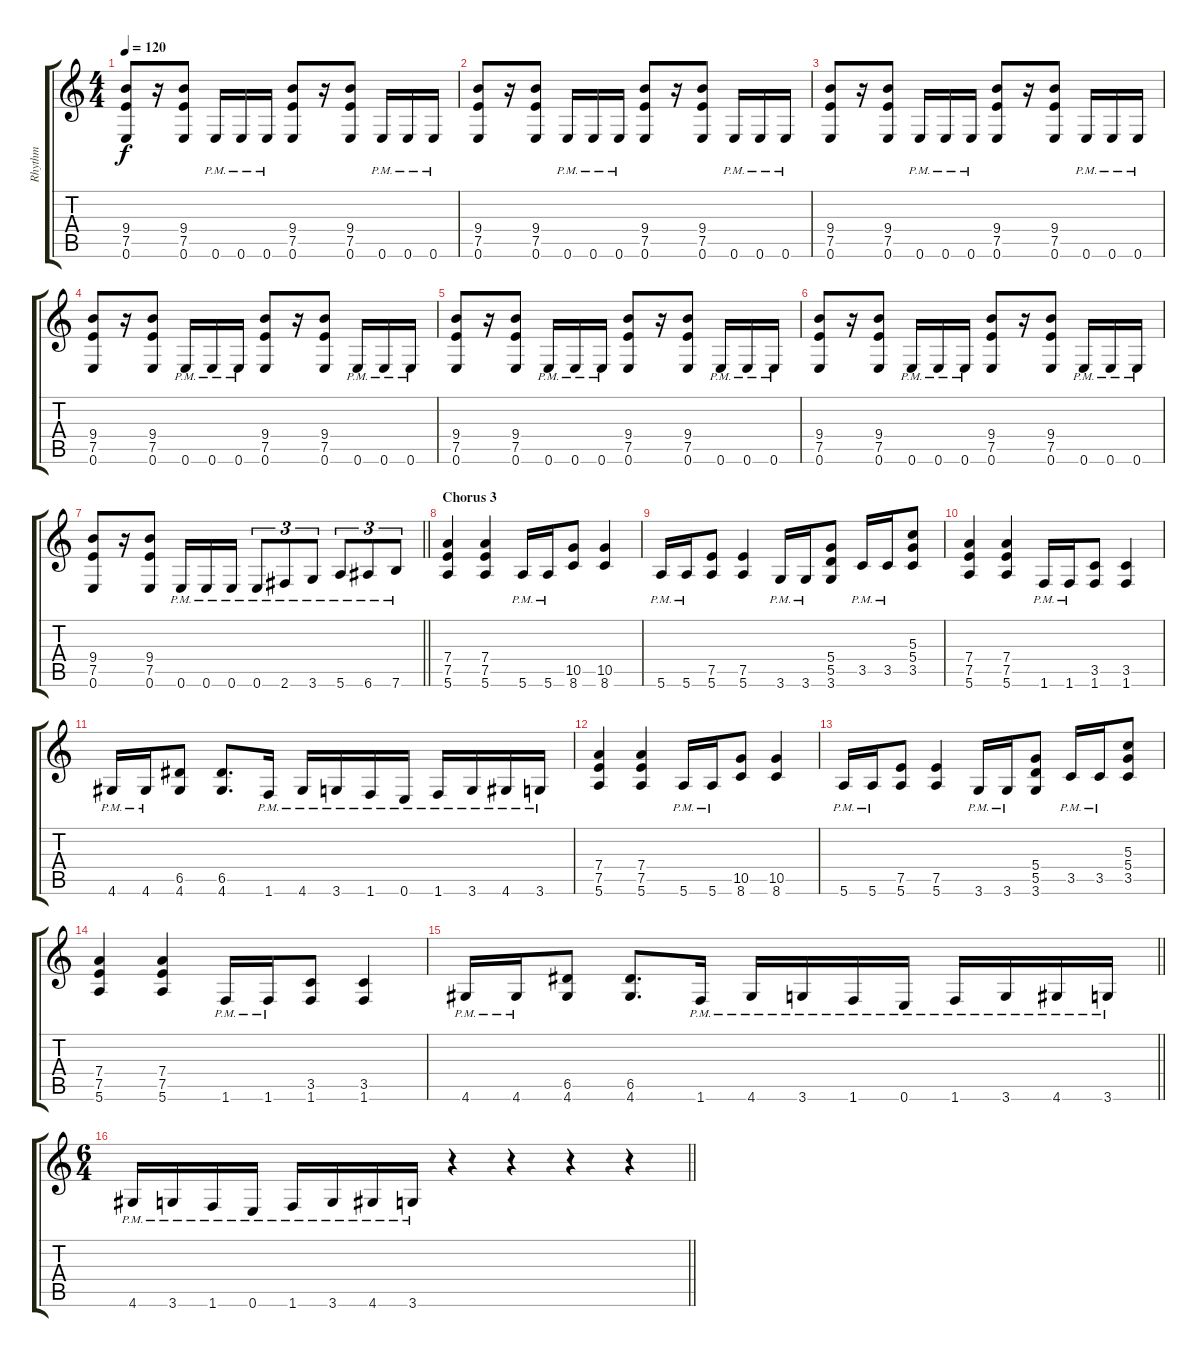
\track ("Rhythm" "Rhythm") {instrument distortionguitar}
\staff {score tabs}
\tuning (E4 B3 G3 D3 A2 E2) {hide}
\ts (4 4)
\tempo 120
\clef g2
\ks c
(9.4 7.5 0.6).8{dy f} r.16 (9.4 7.5 0.6).8 0.6{pm}.16 0.6{pm}.16 0.6{pm}.16 (9.4 7.5 0.6).8 r.16 (9.4 7.5 0.6).8 0.6{pm}.16 0.6{pm}.16 0.6{pm}.16 |
(9.4 7.5 0.6).8 r.16 (9.4 7.5 0.6).8 0.6{pm}.16 0.6{pm}.16 0.6{pm}.16 (9.4 7.5 0.6).8 r.16 (9.4 7.5 0.6).8 0.6{pm}.16 0.6{pm}.16 0.6{pm}.16 |
(9.4 7.5 0.6).8 r.16 (9.4 7.5 0.6).8 0.6{pm}.16 0.6{pm}.16 0.6{pm}.16 (9.4 7.5 0.6).8 r.16 (9.4 7.5 0.6).8 0.6{pm}.16 0.6{pm}.16 0.6{pm}.16 |
(9.4 7.5 0.6).8 r.16 (9.4 7.5 0.6).8 0.6{pm}.16 0.6{pm}.16 0.6{pm}.16 (9.4 7.5 0.6).8 r.16 (9.4 7.5 0.6).8 0.6{pm}.16 0.6{pm}.16 0.6{pm}.16 |
(9.4 7.5 0.6).8 r.16 (9.4 7.5 0.6).8 0.6{pm}.16 0.6{pm}.16 0.6{pm}.16 (9.4 7.5 0.6).8 r.16 (9.4 7.5 0.6).8 0.6{pm}.16 0.6{pm}.16 0.6{pm}.16 |
(9.4 7.5 0.6).8 r.16 (9.4 7.5 0.6).8 0.6{pm}.16 0.6{pm}.16 0.6{pm}.16 (9.4 7.5 0.6).8 r.16 (9.4 7.5 0.6).8 0.6{pm}.16 0.6{pm}.16 0.6{pm}.16 |
\barLineRight lightlight
(9.4 7.5 0.6).8 r.16 (9.4 7.5 0.6).8 0.6{pm}.16 0.6{pm}.16 0.6{pm}.16 0.6{pm}.8{tu (3 2)} 2.6{pm}.8{tu (3 2)} 3.6{pm}.8{tu (3 2)} 5.6{pm}.8{tu (3 2)} 6.6{pm}.8{tu (3 2)} 7.6{pm}.8{tu (3 2)} |
\section ("" "Chorus 3")
(7.4 7.5 5.6).4 (7.4 7.5 5.6).4 5.6{pm}.16 5.6{pm}.16 (10.5 8.6).8 (10.5 8.6).4 |
5.6{pm}.16 5.6{pm}.16 (7.5 5.6).8 (7.5 5.6).4 3.6{pm}.16 3.6{pm}.16 (5.4 5.5 3.6).8 3.5{pm}.16 3.5{pm}.16 (5.3 5.4 3.5).8 |
(7.4 7.5 5.6).4 (7.4 7.5 5.6).4 1.6{pm}.16 1.6{pm}.16 (3.5 1.6).8 (3.5 1.6).4 |
4.6{pm}.16 4.6{pm}.16 (6.5 4.6).8 (6.5 4.6).8{d} 1.6{pm}.16 4.6{pm}.16 3.6{pm}.16 1.6{pm}.16 0.6{pm}.16 1.6{pm}.16 3.6{pm}.16 4.6{pm}.16 3.6{pm}.16 |
(7.4 7.5 5.6).4 (7.4 7.5 5.6).4 5.6{pm}.16 5.6{pm}.16 (10.5 8.6).8 (10.5 8.6).4 |
5.6{pm}.16 5.6{pm}.16 (7.5 5.6).8 (7.5 5.6).4 3.6{pm}.16 3.6{pm}.16 (5.4 5.5 3.6).8 3.5{pm}.16 3.5{pm}.16 (5.3 5.4 3.5).8 |
(7.4 7.5 5.6).4 (7.4 7.5 5.6).4 1.6{pm}.16 1.6{pm}.16 (3.5 1.6).8 (3.5 1.6).4 |
\barLineRight lightlight
4.6{pm}.16 4.6{pm}.16 (6.5 4.6).8 (6.5 4.6).8{d} 1.6{pm}.16 4.6{pm}.16 3.6{pm}.16 1.6{pm}.16 0.6{pm}.16 1.6{pm}.16 3.6{pm}.16 4.6{pm}.16 3.6{pm}.16 |
\ts (6 4)
\barLineRight lightlight
4.6{pm}.16 3.6{pm}.16 1.6{pm}.16 0.6{pm}.16 1.6{pm}.16 3.6{pm}.16 4.6{pm}.16 3.6{pm}.16 r.4 r.4 r.4 r.4
